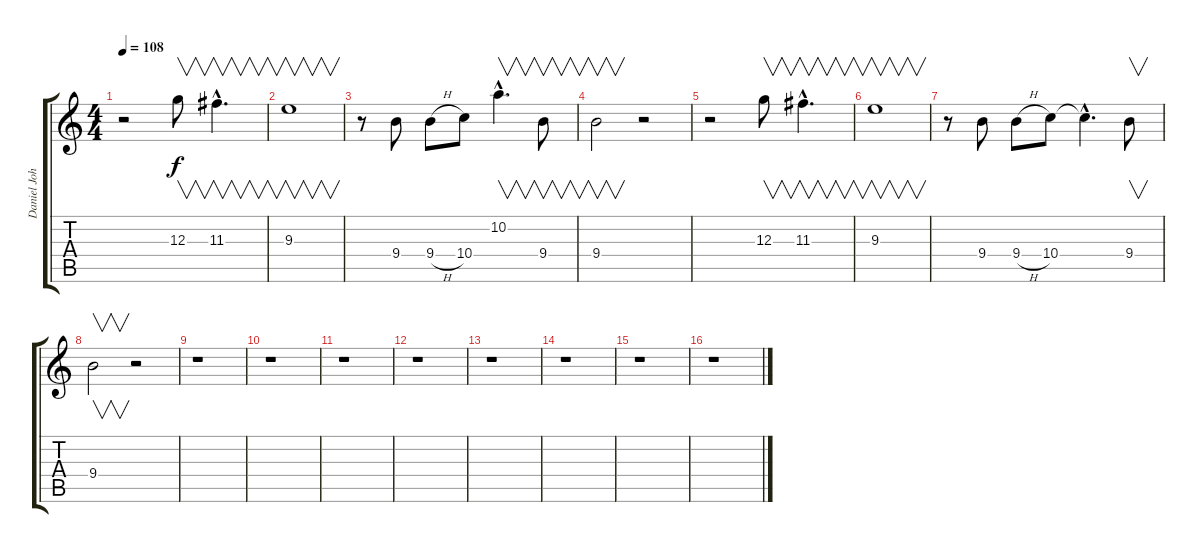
\track ("Daniel Johns (Guitare 2)" "Daniel Joh") {instrument acousticguitarnylon}
\staff {score tabs}
\tuning (E4 B3 G3 D3 A2 D2) {hide}
\ts (4 4)
\tempo 108
\clef g2
\ks c
r.2{dy f} 12.3.8{v} 11.3{hac}.4{v d} |
9.3.1{v} |
r.8 9.4.8 9.4{h}.8 10.4.8 10.2{hac}.4{v d} 9.4.8{v} |
9.4.2{v} r.2 |
r.2 12.3.8{v} 11.3{hac}.4{v d} |
9.3.1{v} |
r.8 9.4.8 9.4{h}.8 10.4.8 10.4{hac t}.4{d} 9.4.8{v} |
9.4.2{v} r.2 |
r.1 |
r.1 |
r.1 |
r.1 |
r.1 |
r.1 |
r.1 |
r.1
